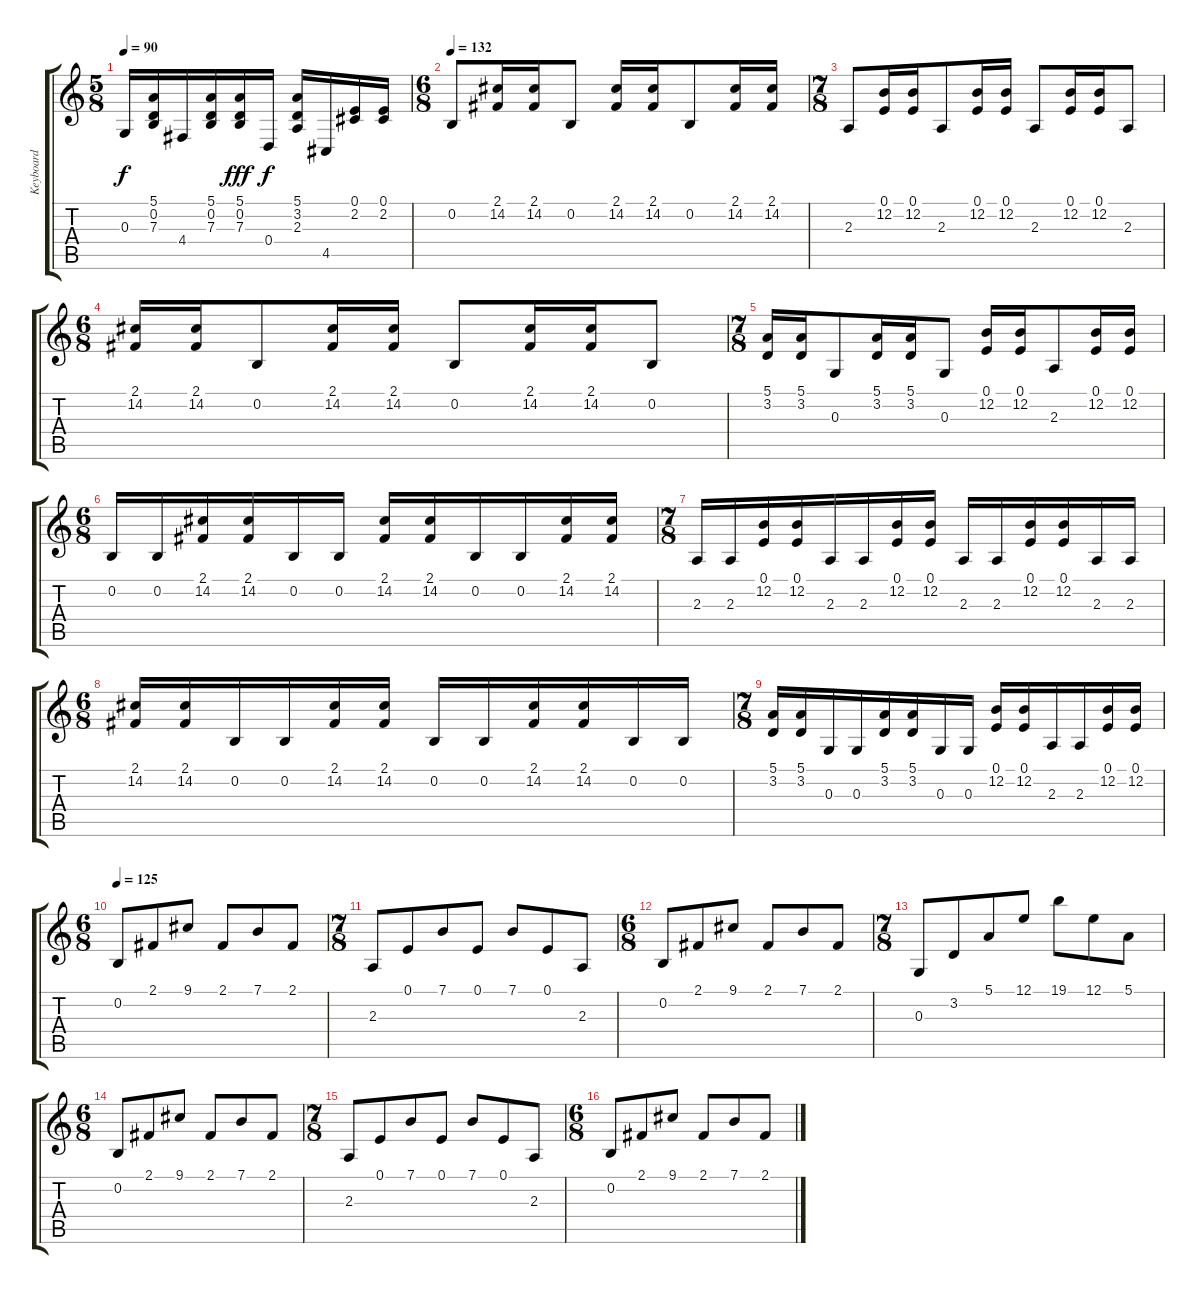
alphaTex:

\track ("Keyboard" "Keyboard") {instrument stringensemble1}
\staff {score tabs}
\tuning (E4 B3 G3 D3 A2 E2) {hide}
\ts (5 8)
\tempo 90
\clef g2
\ks aminor
0.3.16{dy f volume 11 instrument synthbrass1} (5.1 0.2 7.3).16 4.4.16 (5.1 0.2 7.3).16 (5.1 0.2 7.3).16{dy fff} 0.4.16{dy f} (5.1 3.2 2.3).16 4.5.16 (0.1 2.2).16 (0.1 2.2).16 |
\ts (6 8)
\tempo 132
0.2.8 (2.1 14.2).16 (2.1 14.2).16 0.2.8 (2.1 14.2).16 (2.1 14.2).16 0.2.8 (2.1 14.2).16 (2.1 14.2).16 |
\ts (7 8)
2.3.8 (0.1 12.2).16 (0.1 12.2).16 2.3.8 (0.1 12.2).16 (0.1 12.2).16 2.3.8 (0.1 12.2).16 (0.1 12.2).16 2.3.8 |
\ts (6 8)
(2.1 14.2).16 (2.1 14.2).16 0.2.8 (2.1 14.2).16 (2.1 14.2).16 0.2.8 (2.1 14.2).16 (2.1 14.2).16 0.2.8 |
\ts (7 8)
(5.1 3.2).16 (5.1 3.2).16 0.3.8 (5.1 3.2).16 (5.1 3.2).16 0.3.8 (0.1 12.2).16 (0.1 12.2).16 2.3.8 (0.1 12.2).16 (0.1 12.2).16 |
\ts (6 8)
0.2.16 0.2.16 (2.1 14.2).16 (2.1 14.2).16 0.2.16 0.2.16 (2.1 14.2).16 (2.1 14.2).16 0.2.16 0.2.16 (2.1 14.2).16 (2.1 14.2).16 |
\ts (7 8)
2.3.16 2.3.16 (0.1 12.2).16 (0.1 12.2).16 2.3.16 2.3.16 (0.1 12.2).16 (0.1 12.2).16 2.3.16 2.3.16 (0.1 12.2).16 (0.1 12.2).16 2.3.16 2.3.16 |
\ts (6 8)
(2.1 14.2).16 (2.1 14.2).16 0.2.16 0.2.16 (2.1 14.2).16 (2.1 14.2).16 0.2.16 0.2.16 (2.1 14.2).16 (2.1 14.2).16 0.2.16 0.2.16 |
\ts (7 8)
(5.1 3.2).16 (5.1 3.2).16 0.3.16 0.3.16 (5.1 3.2).16 (5.1 3.2).16 0.3.16 0.3.16 (0.1 12.2).16 (0.1 12.2).16 2.3.16 2.3.16 (0.1 12.2).16 (0.1 12.2).16 |
\ts (6 8)
\tempo 125
0.2.8{volume 14 instrument lead2sawtooth} 2.1.8 9.1.8 2.1.8 7.1.8 2.1.8 |
\ts (7 8)
2.3.8 0.1.8 7.1.8 0.1.8 7.1.8 0.1.8 2.3.8 |
\ts (6 8)
0.2.8 2.1.8 9.1.8 2.1.8 7.1.8 2.1.8 |
\ts (7 8)
0.3.8 3.2.8 5.1.8 12.1.8 19.1.8 12.1.8 5.1.8 |
\ts (6 8)
0.2.8 2.1.8 9.1.8 2.1.8 7.1.8 2.1.8 |
\ts (7 8)
2.3.8 0.1.8 7.1.8 0.1.8 7.1.8 0.1.8 2.3.8 |
\ts (6 8)
0.2.8 2.1.8 9.1.8 2.1.8 7.1.8 2.1.8
